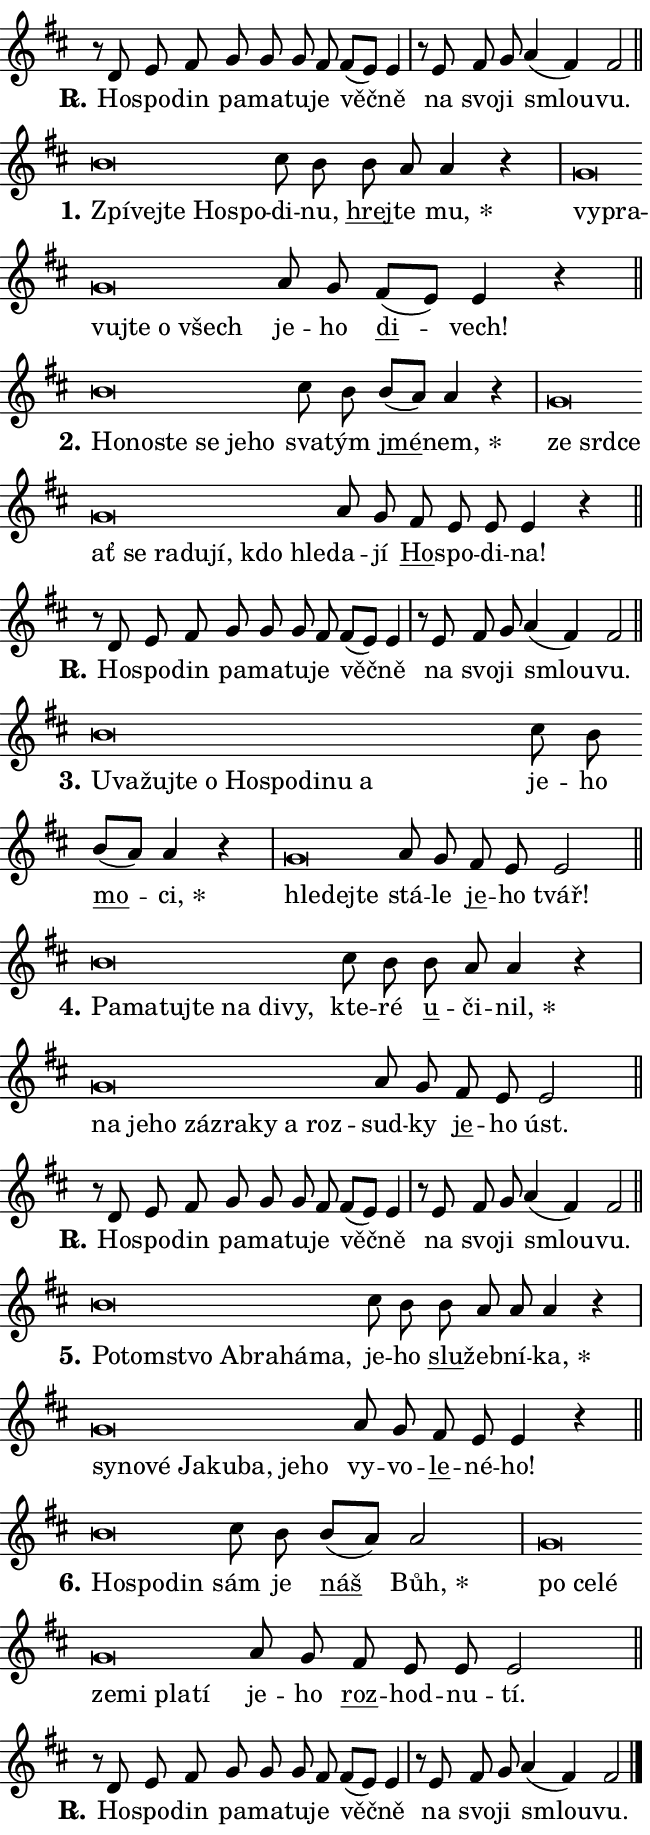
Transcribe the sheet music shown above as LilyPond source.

\version "2.24.0"
\header { tagline = "" }
\paper {
  indent = 0\cm
  top-margin = 0\cm
  right-margin = 0.13\cm % to fit lyric hyphens
  bottom-margin = 0\cm
  left-margin = 0\cm
  paper-width = 11\cm
  page-breaking = #ly:one-page-breaking
  system-system-spacing.basic-distance = #11
  score-system-spacing.basic-distance = #11
  ragged-last = ##f
}


%% Author: Thomas Morley
%% https://lists.gnu.org/archive/html/lilypond-user/2020-05/msg00002.html
#(define (line-position grob)
"Returns position of @var[grob} in current system:
   @code{'start}, if at first time-step
   @code{'end}, if at last time-step
   @code{'middle} otherwise
"
  (let* ((col (ly:item-get-column grob))
         (ln (ly:grob-object col 'left-neighbor))
         (rn (ly:grob-object col 'right-neighbor))
         (col-to-check-left (if (ly:grob? ln) ln col))
         (col-to-check-right (if (ly:grob? rn) rn col))
         (break-dir-left
           (and
             (ly:grob-property col-to-check-left 'non-musical #f)
             (ly:item-break-dir col-to-check-left)))
         (break-dir-right
           (and
             (ly:grob-property col-to-check-right 'non-musical #f)
             (ly:item-break-dir col-to-check-right))))
        (cond ((eqv? 1 break-dir-left) 'start)
              ((eqv? -1 break-dir-right) 'end)
              (else 'middle))))

#(define (tranparent-at-line-position vctor)
  (lambda (grob)
  "Relying on @code{line-position} select the relevant enry from @var{vctor}.
Used to determine transparency,"
    (case (line-position grob)
      ((end) (not (vector-ref vctor 0)))
      ((middle) (not (vector-ref vctor 1)))
      ((start) (not (vector-ref vctor 2))))))

noteHeadBreakVisibility =
#(define-music-function (break-visibility)(vector?)
"Makes @code{NoteHead}s transparent relying on @var{break-visibility}"
#{
  \override NoteHead.transparent =
    #(tranparent-at-line-position break-visibility)
#})

#(define delete-ledgers-for-transparent-note-heads
  (lambda (grob)
    "Reads whether a @code{NoteHead} is transparent.
If so this @code{NoteHead} is removed from @code{'note-heads} from
@var{grob}, which is supposed to be @code{LedgerLineSpanner}.
As a result ledgers are not printed for this @code{NoteHead}"
    (let* ((nhds-array (ly:grob-object grob 'note-heads))
           (nhds-list
             (if (ly:grob-array? nhds-array)
                 (ly:grob-array->list nhds-array)
                 '()))
           ;; Relies on the transparent-property being done before
           ;; Staff.LedgerLineSpanner.after-line-breaking is executed.
           ;; This is fragile ...
           (to-keep
             (remove
               (lambda (nhd)
                 (ly:grob-property nhd 'transparent #f))
               nhds-list)))
      ;; TODO find a better method to iterate over grob-arrays, similiar
      ;; to filter/remove etc for lists
      ;; For now rebuilt from scratch
      (set! (ly:grob-object grob 'note-heads)  '())
      (for-each
        (lambda (nhd)
          (ly:pointer-group-interface::add-grob grob 'note-heads nhd))
        to-keep))))

squashNotes = {
  \override NoteHead.X-extent = #'(-0.2 . 0.2)
  \override NoteHead.Y-extent = #'(-0.75 . 0)
  \override NoteHead.stencil =
    #(lambda (grob)
       (let ((pos (ly:grob-property grob 'staff-position)))
         (begin
           (if (< pos -7) (display "ERROR: Lower brevis then expected\n") (display ""))
           (if (<= pos -6) ly:text-interface::print ly:note-head::print))))
}
unSquashNotes = {
  \revert NoteHead.X-extent
  \revert NoteHead.Y-extent
  \revert NoteHead.stencil
}

hideNotes = \noteHeadBreakVisibility #begin-of-line-visible
unHideNotes = \noteHeadBreakVisibility #all-visible

% work-around for resetting accidentals
% https://lilypond.org/doc/v2.23/Documentation/notation/displaying-rhythms#unmetered-music
cadenzaMeasure = {
  \cadenzaOff
  \partial 1024 s1024
  \cadenzaOn
}

#(define-markup-command (accent layout props text) (markup?)
  "Underline accented syllable"
  (interpret-markup layout props
    #{\markup \override #'(offset . 4.3) \underline { #text }#}))

responsum = \markup \concat {
  "R" \hspace #-1.05 \path #0.1 #'((moveto 0 0.07) (lineto 0.9 0.8)) \hspace #0.05 "."
}

spaceSize = #0.6828661417322834 % exact space size for TeX Gyre Schola

\layout {
  \context {
    \Staff
    \remove "Time_signature_engraver"
    \override LedgerLineSpanner.after-line-breaking = #delete-ledgers-for-transparent-note-heads
  }
  \context {
    \Lyrics {
      \override LyricSpace.minimum-distance = \spaceSize
      \override LyricText.font-name = #"TeX Gyre Schola"
      \override LyricText.font-size = 1
      \override StanzaNumber.font-name = #"TeX Gyre Schola Bold"
      \override StanzaNumber.font-size = 1
    }
  }
  \context {
    \Score 
    \override NoteHead.text =
      #(lambda (grob) 
        (let ((pos (ly:grob-property grob 'staff-position)))
          #{\markup {
            \combine
              \halign #-0.55 \raise #(if (= pos -6) 0 0.5) \override #'(thickness . 2) \draw-line #'(3.2 . 0)
              \musicglyph "noteheads.sM1"
          }#}))
  }
}

% magnetic-lyrics.ily
%
%   written by
%     Jean Abou Samra <jean@abou-samra.fr>
%     Werner Lemberg <wl@gnu.org>
%
%   adapted by
%     Jiri Hon <jiri.hon@gmail.com>
%
% Version 2022-Apr-15

% https://www.mail-archive.com/lilypond-user@gnu.org/msg149350.html

#(define (Left_hyphen_pointer_engraver context)
   "Collect syllable-hyphen-syllable occurrences in lyrics and store
them in properties.  This engraver only looks to the left.  For
example, if the lyrics input is @code{foo -- bar}, it does the
following.

@itemize @bullet
@item
Set the @code{text} property of the @code{LyricHyphen} grob between
@q{foo} and @q{bar} to @code{foo}.

@item
Set the @code{left-hyphen} property of the @code{LyricText} grob with
text @q{foo} to the @code{LyricHyphen} grob between @q{foo} and
@q{bar}.
@end itemize

Use this auxiliary engraver in combination with the
@code{lyric-@/text::@/apply-@/magnetic-@/offset!} hook."
   (let ((hyphen #f)
         (text #f))
     (make-engraver
      (acknowledgers
       ((lyric-syllable-interface engraver grob source-engraver)
        (set! text grob)))
      (end-acknowledgers
       ((lyric-hyphen-interface engraver grob source-engraver)
        ;(when (not (grob::has-interface grob 'lyric-space-interface))
          (set! hyphen grob)));)
      ((stop-translation-timestep engraver)
       (when (and text hyphen)
         (ly:grob-set-object! text 'left-hyphen hyphen))
       (set! text #f)
       (set! hyphen #f)))))

#(define (lyric-text::apply-magnetic-offset! grob)
   "If the space between two syllables is less than the value in
property @code{LyricText@/.details@/.squash-threshold}, move the right
syllable to the left so that it gets concatenated with the left
syllable.

Use this function as a hook for
@code{LyricText@/.after-@/line-@/breaking} if the
@code{Left_@/hyphen_@/pointer_@/engraver} is active."
   (let ((hyphen (ly:grob-object grob 'left-hyphen #f)))
     (when hyphen
       (let ((left-text (ly:spanner-bound hyphen LEFT)))
         (when (grob::has-interface left-text 'lyric-syllable-interface)
           (let* ((common (ly:grob-common-refpoint grob left-text X))
                  (this-x-ext (ly:grob-extent grob common X))
                  (left-x-ext
                   (begin
                     ;; Trigger magnetism for left-text.
                     (ly:grob-property left-text 'after-line-breaking)
                     (ly:grob-extent left-text common X)))
                  ;; `delta` is the gap width between two syllables.
                  (delta (- (interval-start this-x-ext)
                            (interval-end left-x-ext)))
                  (details (ly:grob-property grob 'details))
                  (threshold (assoc-get 'squash-threshold details 0.2)))
             (when (< delta threshold)
               (let* (;; We have to manipulate the input text so that
                      ;; ligatures crossing syllable boundaries are not
                      ;; disabled.  For languages based on the Latin
                      ;; script this is essentially a beautification.
                      ;; However, for non-Western scripts it can be a
                      ;; necessity.
                      (lt (ly:grob-property left-text 'text))
                      (rt (ly:grob-property grob 'text))
                      (is-space (grob::has-interface hyphen 'lyric-space-interface))
                      (space (if is-space " " ""))
                      (extra-delta (if is-space spaceSize 0))
                      ;; Append new syllable.
                      (ltrt-space (if (and (string? lt) (string? rt))
                                (string-append lt space rt)
                                (make-concat-markup (list lt space rt))))
                      ;; Right-align `ltrt` to the right side.
                      (ltrt-space-markup (grob-interpret-markup
                               grob
                               (make-translate-markup
                                (cons (interval-length this-x-ext) 0)
                                (make-right-align-markup ltrt-space)))))
                 (begin
                   ;; Don't print `left-text`.
                   (ly:grob-set-property! left-text 'stencil #f)
                   ;; Set text and stencil (which holds all collected
                   ;; syllables so far) and shift it to the left.
                   (ly:grob-set-property! grob 'text ltrt-space)
                   (ly:grob-set-property! grob 'stencil ltrt-space-markup)
                   (ly:grob-translate-axis! grob (- (- delta extra-delta)) X))))))))))


#(define (lyric-hyphen::displace-bounds-first grob)
   ;; Make very sure this callback isn't triggered too early.
   (let ((left (ly:spanner-bound grob LEFT))
         (right (ly:spanner-bound grob RIGHT)))
     (ly:grob-property left 'after-line-breaking)
     (ly:grob-property right 'after-line-breaking)
     (ly:lyric-hyphen::print grob)))

squashThreshold = #0.4

\layout {
  \context {
    \Lyrics
    \consists #Left_hyphen_pointer_engraver
    \override LyricText.after-line-breaking =
      #lyric-text::apply-magnetic-offset!
    \override LyricHyphen.stencil = #lyric-hyphen::displace-bounds-first
    \override LyricText.details.squash-threshold = \squashThreshold
    \override LyricHyphen.minimum-distance = 0
    \override LyricHyphen.minimum-length = \squashThreshold
  }
}

squashText = \override LyricText.details.squash-threshold = 9999
unSquashText = \override LyricText.details.squash-threshold = \squashThreshold

leftText = \override LyricText.self-alignment-X = #LEFT
unLeftText = \revert LyricText.self-alignment-X

starOffset = #(lambda (grob) 
                (let ((x_offset (ly:self-alignment-interface::aligned-on-x-parent grob)))
                  (if (= x_offset 0) 0 (+ x_offset 1.2))))

star = #(define-music-function (syllable)(string?)
"Append star separator at the end of a syllable"
#{
  \once \override LyricText.X-offset = #starOffset
  \lyricmode { \markup {
    #syllable
    \override #'((font-name . "TeX Gyre Schola Bold")) \hspace #0.2 \lower #0.65 \larger "*"
  } }
#})

starAccent = #(define-music-function (syllable)(string?)
"Append star separator at the end of a syllable and make accent"
#{
  \once \override LyricText.X-offset = #starOffset
  \lyricmode { \markup {
    \accent #syllable
    \override #'((font-name . "TeX Gyre Schola Bold")) \hspace #0.2 \lower #0.65 \larger "*"
  } }
#})

breath = #(define-music-function (syllable)(string?)
"Append breathing indicator at the end of a syllable"
#{
  \lyricmode { \markup { #syllable "+" } }
#})

optionalBreath = #(define-music-function (syllable)(string?)
"Append optional breathing indicator at the end of a syllable"
#{
  \lyricmode { \markup { #syllable "(+)" } }
#})


\score {
    <<
        \new Voice = "melody" { \cadenzaOn \key d \major \relative { r8 d' e fis g g g fis \bar "" fis[( e)] e4 \cadenzaMeasure \bar "|" r8 e fis g \bar "" a4( fis) fis2 \cadenzaMeasure \bar "||" \break } }
        \new Lyrics \lyricsto "melody" { \lyricmode { \set stanza = \responsum
Ho -- spo -- din pa -- ma -- tu -- je věč -- ně na svo -- ji smlou -- vu. } }
    >>
    \layout {}
}

\score {
    <<
        \new Voice = "melody" { \cadenzaOn \key d \major \relative { \squashNotes b'\breve*1/16 \hideNotes \breve*1/16 \bar "" \breve*1/16 \bar "" \breve*1/16 \breve*1/16 \bar "" \unHideNotes \unSquashNotes cis8 b \bar "" b a a4 r \cadenzaMeasure \bar "|" \squashNotes g\breve*1/16 \hideNotes \breve*1/16 \bar "" \breve*1/16 \bar "" \breve*1/16 \bar "" \breve*1/16 \breve*1/16 \bar "" \unHideNotes \unSquashNotes a8 g \bar "" fis[( e)] e4 r \cadenzaMeasure \bar "||" \break } }
        \new Lyrics \lyricsto "melody" { \lyricmode { \set stanza = "1."
\leftText Zpí -- \squashText vej -- te Ho -- spo -- \unLeftText \unSquashText di -- nu, \markup \accent hrej -- te \star mu, \leftText vy -- \squashText pra -- vuj -- te o všech \unLeftText \unSquashText je -- ho \markup \accent di -- vech! } }
    >>
    \layout {}
}

\score {
    <<
        \new Voice = "melody" { \cadenzaOn \key d \major \relative { \squashNotes b'\breve*1/16 \hideNotes \breve*1/16 \bar "" \breve*1/16 \bar "" \breve*1/16 \bar "" \breve*1/16 \breve*1/16 \bar "" \unHideNotes \unSquashNotes cis8 b \bar "" b[( a)] a4 r \cadenzaMeasure \bar "|" \squashNotes g\breve*1/16 \hideNotes \breve*1/16 \bar "" \breve*1/16 \bar "" \breve*1/16 \bar "" \breve*1/16 \bar "" \breve*1/16 \bar "" \breve*1/16 \bar "" \breve*1/16 \bar "" \breve*1/16 \breve*1/16 \bar "" \unHideNotes \unSquashNotes a8 g \bar "" fis e e e4 r \cadenzaMeasure \bar "||" \break } }
        \new Lyrics \lyricsto "melody" { \lyricmode { \set stanza = "2."
\leftText Ho -- \squashText no -- ste se je -- ho \unLeftText \unSquashText sva -- tým \markup \accent jmé -- \star nem, \leftText ze \squashText srd -- ce ať se ra -- du -- jí, kdo hle -- \unLeftText \unSquashText da -- jí \markup \accent Ho -- spo -- di -- na! } }
    >>
    \layout {}
}

\score {
    <<
        \new Voice = "melody" { \cadenzaOn \key d \major \relative { r8 d' e fis g g g fis \bar "" fis[( e)] e4 \cadenzaMeasure \bar "|" r8 e fis g \bar "" a4( fis) fis2 \cadenzaMeasure \bar "||" \break } }
        \new Lyrics \lyricsto "melody" { \lyricmode { \set stanza = \responsum
Ho -- spo -- din pa -- ma -- tu -- je věč -- ně na svo -- ji smlou -- vu. } }
    >>
    \layout {}
}

\score {
    <<
        \new Voice = "melody" { \cadenzaOn \key d \major \relative { \squashNotes b'\breve*1/16 \hideNotes \breve*1/16 \bar "" \breve*1/16 \bar "" \breve*1/16 \bar "" \breve*1/16 \bar "" \breve*1/16 \bar "" \breve*1/16 \bar "" \breve*1/16 \bar "" \breve*1/16 \breve*1/16 \bar "" \unHideNotes \unSquashNotes cis8 b \bar "" b[( a)] a4 r \cadenzaMeasure \bar "|" \squashNotes g\breve*1/16 \hideNotes \breve*1/16 \breve*1/16 \bar "" \unHideNotes \unSquashNotes a8 g \bar "" fis e e2 \cadenzaMeasure \bar "||" \break } }
        \new Lyrics \lyricsto "melody" { \lyricmode { \set stanza = "3."
\leftText U -- \squashText va -- žuj -- te o Ho -- spo -- di -- nu a \unLeftText \unSquashText je -- ho \markup \accent mo -- \star ci, \leftText hle -- \squashText dej -- te \unLeftText \unSquashText stá -- le \markup \accent je -- ho tvář! } }
    >>
    \layout {}
}

\score {
    <<
        \new Voice = "melody" { \cadenzaOn \key d \major \relative { \squashNotes b'\breve*1/16 \hideNotes \breve*1/16 \bar "" \breve*1/16 \bar "" \breve*1/16 \bar "" \breve*1/16 \bar "" \breve*1/16 \breve*1/16 \bar "" \unHideNotes \unSquashNotes cis8 b \bar "" b a a4 r \cadenzaMeasure \bar "|" \squashNotes g\breve*1/16 \hideNotes \breve*1/16 \bar "" \breve*1/16 \bar "" \breve*1/16 \bar "" \breve*1/16 \bar "" \breve*1/16 \bar "" \breve*1/16 \breve*1/16 \bar "" \unHideNotes \unSquashNotes a8 g \bar "" fis e e2 \cadenzaMeasure \bar "||" \break } }
        \new Lyrics \lyricsto "melody" { \lyricmode { \set stanza = "4."
\leftText Pa -- \squashText ma -- tuj -- te na di -- vy, \unLeftText \unSquashText kte -- ré \markup \accent u -- či -- \star nil, \leftText na \squashText je -- ho zá -- zra -- ky a roz -- \unLeftText \unSquashText sud -- ky \markup \accent je -- ho úst. } }
    >>
    \layout {}
}

\score {
    <<
        \new Voice = "melody" { \cadenzaOn \key d \major \relative { r8 d' e fis g g g fis \bar "" fis[( e)] e4 \cadenzaMeasure \bar "|" r8 e fis g \bar "" a4( fis) fis2 \cadenzaMeasure \bar "||" \break } }
        \new Lyrics \lyricsto "melody" { \lyricmode { \set stanza = \responsum
Ho -- spo -- din pa -- ma -- tu -- je věč -- ně na svo -- ji smlou -- vu. } }
    >>
    \layout {}
}

\score {
    <<
        \new Voice = "melody" { \cadenzaOn \key d \major \relative { \squashNotes b'\breve*1/16 \hideNotes \breve*1/16 \bar "" \breve*1/16 \bar "" \breve*1/16 \bar "" \breve*1/16 \bar "" \breve*1/16 \breve*1/16 \bar "" \unHideNotes \unSquashNotes cis8 b \bar "" b a a a4 r \cadenzaMeasure \bar "|" \squashNotes g\breve*1/16 \hideNotes \breve*1/16 \bar "" \breve*1/16 \bar "" \breve*1/16 \bar "" \breve*1/16 \bar "" \breve*1/16 \bar "" \breve*1/16 \breve*1/16 \bar "" \unHideNotes \unSquashNotes a8 g \bar "" fis e e4 r \cadenzaMeasure \bar "||" \break } }
        \new Lyrics \lyricsto "melody" { \lyricmode { \set stanza = "5."
\leftText Po -- \squashText tom -- stvo Ab -- ra -- há -- ma, \unLeftText \unSquashText je -- ho \markup \accent slu -- žeb -- ní -- \star ka, \leftText sy -- \squashText no -- vé Ja -- ku -- ba, je -- ho \unLeftText \unSquashText vy -- vo -- \markup \accent le -- né -- ho! } }
    >>
    \layout {}
}

\score {
    <<
        \new Voice = "melody" { \cadenzaOn \key d \major \relative { \squashNotes b'\breve*1/16 \hideNotes \breve*1/16 \breve*1/16 \bar "" \unHideNotes \unSquashNotes cis8 b \bar "" b[( a)] a2 \cadenzaMeasure \bar "|" \squashNotes g\breve*1/16 \hideNotes \breve*1/16 \bar "" \breve*1/16 \bar "" \breve*1/16 \bar "" \breve*1/16 \bar "" \breve*1/16 \breve*1/16 \bar "" \unHideNotes \unSquashNotes a8 g \bar "" fis e e e2 \cadenzaMeasure \bar "||" \break } }
        \new Lyrics \lyricsto "melody" { \lyricmode { \set stanza = "6."
\leftText Ho -- \squashText spo -- din \unLeftText \unSquashText sám je \markup \accent náš \star Bůh, \leftText po \squashText ce -- lé ze -- mi pla -- tí \unLeftText \unSquashText je -- ho \markup \accent roz -- hod -- nu -- tí. } }
    >>
    \layout {}
}

\score {
    <<
        \new Voice = "melody" { \cadenzaOn \key d \major \relative { r8 d' e fis g g g fis \bar "" fis[( e)] e4 \cadenzaMeasure \bar "|" r8 e fis g \bar "" a4( fis) fis2 \cadenzaMeasure \bar "||" \break } \bar "|." }
        \new Lyrics \lyricsto "melody" { \lyricmode { \set stanza = \responsum
Ho -- spo -- din pa -- ma -- tu -- je věč -- ně na svo -- ji smlou -- vu. } }
    >>
    \layout {}
}
